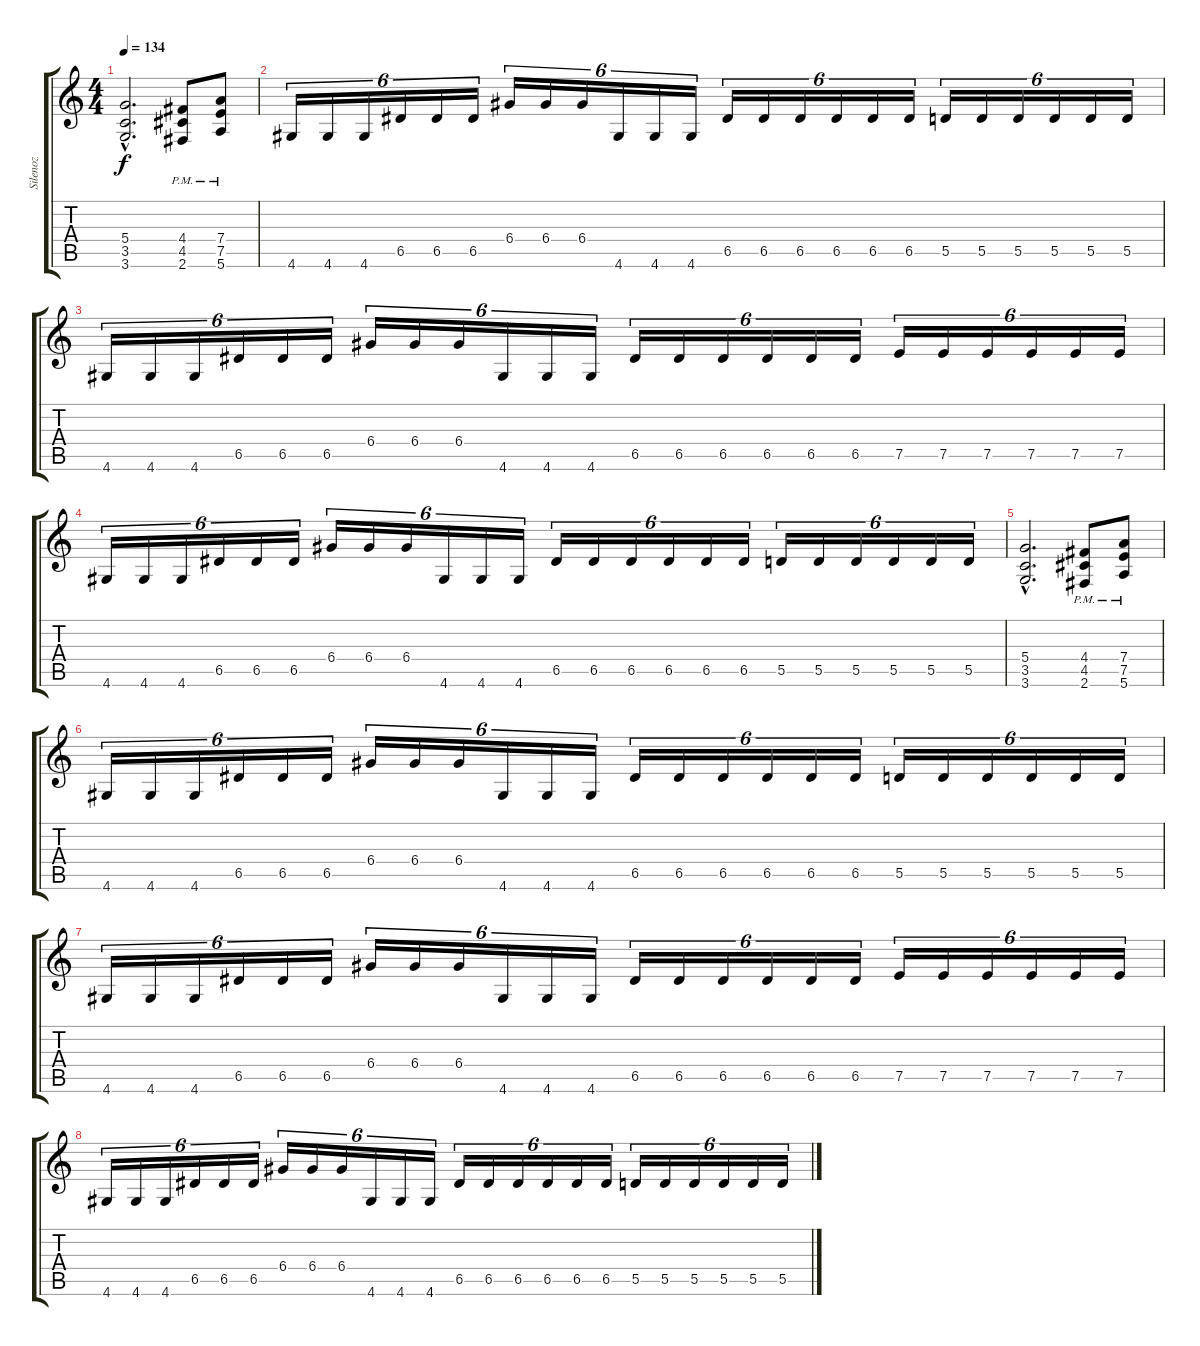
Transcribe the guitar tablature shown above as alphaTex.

\track ("Silenoz" "Silenoz") {instrument distortionguitar}
\staff {score tabs}
\tuning (E4 B3 G3 D3 A2 E2) {hide}
\ts (4 4)
\tempo 134
\clef g2
\ks c
(5.4{hac} 3.5{hac} 3.6{hac}).2{d dy f} (4.4{pm} 4.5{pm} 2.6{pm}).8 (7.4{pm} 7.5{pm} 5.6{pm}).8 |
4.6.16{tu (6 4)} 4.6.16{tu (6 4)} 4.6.16{tu (6 4)} 6.5.16{tu (6 4)} 6.5.16{tu (6 4)} 6.5.16{tu (6 4)} 6.4.16{tu (6 4)} 6.4.16{tu (6 4)} 6.4.16{tu (6 4)} 4.6.16{tu (6 4)} 4.6.16{tu (6 4)} 4.6.16{tu (6 4)} 6.5.16{tu (6 4)} 6.5.16{tu (6 4)} 6.5.16{tu (6 4)} 6.5.16{tu (6 4)} 6.5.16{tu (6 4)} 6.5.16{tu (6 4)} 5.5.16{tu (6 4)} 5.5.16{tu (6 4)} 5.5.16{tu (6 4)} 5.5.16{tu (6 4)} 5.5.16{tu (6 4)} 5.5.16{tu (6 4)} |
4.6.16{tu (6 4)} 4.6.16{tu (6 4)} 4.6.16{tu (6 4)} 6.5.16{tu (6 4)} 6.5.16{tu (6 4)} 6.5.16{tu (6 4)} 6.4.16{tu (6 4)} 6.4.16{tu (6 4)} 6.4.16{tu (6 4)} 4.6.16{tu (6 4)} 4.6.16{tu (6 4)} 4.6.16{tu (6 4)} 6.5.16{tu (6 4)} 6.5.16{tu (6 4)} 6.5.16{tu (6 4)} 6.5.16{tu (6 4)} 6.5.16{tu (6 4)} 6.5.16{tu (6 4)} 7.5.16{tu (6 4)} 7.5.16{tu (6 4)} 7.5.16{tu (6 4)} 7.5.16{tu (6 4)} 7.5.16{tu (6 4)} 7.5.16{tu (6 4)} |
4.6.16{tu (6 4)} 4.6.16{tu (6 4)} 4.6.16{tu (6 4)} 6.5.16{tu (6 4)} 6.5.16{tu (6 4)} 6.5.16{tu (6 4)} 6.4.16{tu (6 4)} 6.4.16{tu (6 4)} 6.4.16{tu (6 4)} 4.6.16{tu (6 4)} 4.6.16{tu (6 4)} 4.6.16{tu (6 4)} 6.5.16{tu (6 4)} 6.5.16{tu (6 4)} 6.5.16{tu (6 4)} 6.5.16{tu (6 4)} 6.5.16{tu (6 4)} 6.5.16{tu (6 4)} 5.5.16{tu (6 4)} 5.5.16{tu (6 4)} 5.5.16{tu (6 4)} 5.5.16{tu (6 4)} 5.5.16{tu (6 4)} 5.5.16{tu (6 4)} |
(5.4{hac} 3.5{hac} 3.6{hac}).2{d} (4.4{pm} 4.5{pm} 2.6{pm}).8 (7.4{pm} 7.5{pm} 5.6{pm}).8 |
4.6.16{tu (6 4)} 4.6.16{tu (6 4)} 4.6.16{tu (6 4)} 6.5.16{tu (6 4)} 6.5.16{tu (6 4)} 6.5.16{tu (6 4)} 6.4.16{tu (6 4)} 6.4.16{tu (6 4)} 6.4.16{tu (6 4)} 4.6.16{tu (6 4)} 4.6.16{tu (6 4)} 4.6.16{tu (6 4)} 6.5.16{tu (6 4)} 6.5.16{tu (6 4)} 6.5.16{tu (6 4)} 6.5.16{tu (6 4)} 6.5.16{tu (6 4)} 6.5.16{tu (6 4)} 5.5.16{tu (6 4)} 5.5.16{tu (6 4)} 5.5.16{tu (6 4)} 5.5.16{tu (6 4)} 5.5.16{tu (6 4)} 5.5.16{tu (6 4)} |
4.6.16{tu (6 4)} 4.6.16{tu (6 4)} 4.6.16{tu (6 4)} 6.5.16{tu (6 4)} 6.5.16{tu (6 4)} 6.5.16{tu (6 4)} 6.4.16{tu (6 4)} 6.4.16{tu (6 4)} 6.4.16{tu (6 4)} 4.6.16{tu (6 4)} 4.6.16{tu (6 4)} 4.6.16{tu (6 4)} 6.5.16{tu (6 4)} 6.5.16{tu (6 4)} 6.5.16{tu (6 4)} 6.5.16{tu (6 4)} 6.5.16{tu (6 4)} 6.5.16{tu (6 4)} 7.5.16{tu (6 4)} 7.5.16{tu (6 4)} 7.5.16{tu (6 4)} 7.5.16{tu (6 4)} 7.5.16{tu (6 4)} 7.5.16{tu (6 4)} |
4.6.16{tu (6 4)} 4.6.16{tu (6 4)} 4.6.16{tu (6 4)} 6.5.16{tu (6 4)} 6.5.16{tu (6 4)} 6.5.16{tu (6 4)} 6.4.16{tu (6 4)} 6.4.16{tu (6 4)} 6.4.16{tu (6 4)} 4.6.16{tu (6 4)} 4.6.16{tu (6 4)} 4.6.16{tu (6 4)} 6.5.16{tu (6 4)} 6.5.16{tu (6 4)} 6.5.16{tu (6 4)} 6.5.16{tu (6 4)} 6.5.16{tu (6 4)} 6.5.16{tu (6 4)} 5.5.16{tu (6 4)} 5.5.16{tu (6 4)} 5.5.16{tu (6 4)} 5.5.16{tu (6 4)} 5.5.16{tu (6 4)} 5.5.16{tu (6 4)}
